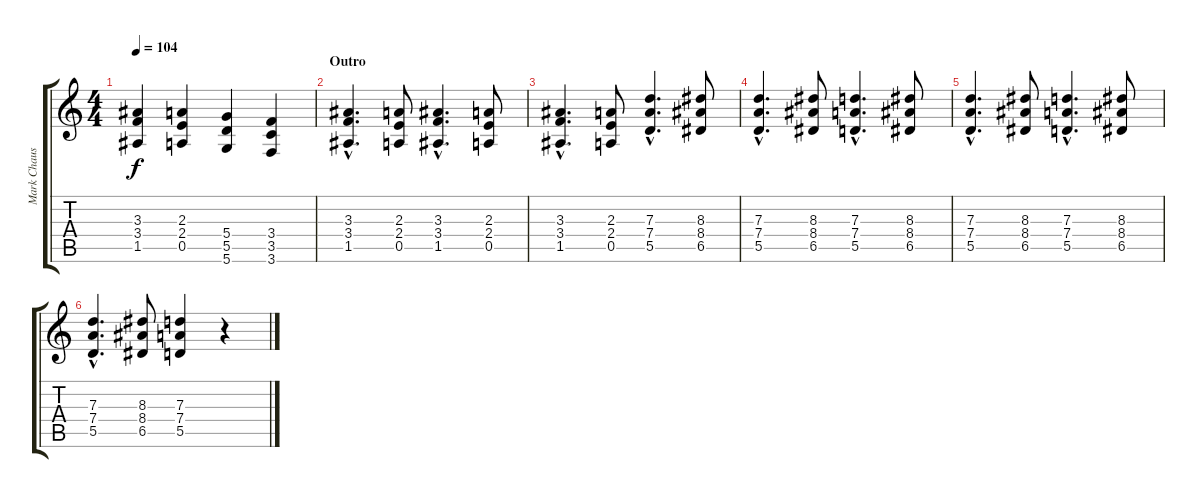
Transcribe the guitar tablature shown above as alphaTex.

\track ("Mark Chaussee" "Mark Chaus") {instrument distortionguitar}
\staff {score tabs}
\tuning (E4 B3 G3 D3 A2 D2) {hide}
\ts (4 4)
\tempo 104
\clef g2
\ks c
(3.3 3.4 1.5).4{dy f} (2.3 2.4 0.5).4 (5.4 5.5 5.6).4 (3.4 3.5 3.6).4 |
\section ("" "Outro")
(3.3{hac} 3.4{hac} 1.5{hac}).4{d} (2.3 2.4 0.5).8 (3.3{hac} 3.4{hac} 1.5{hac}).4{d} (2.3 2.4 0.5).8 |
(3.3{hac} 3.4{hac} 1.5{hac}).4{d} (2.3 2.4 0.5).8 (7.3{hac} 7.4{hac} 5.5{hac}).4{d} (8.3 8.4 6.5).8 |
(7.3{hac} 7.4{hac} 5.5{hac}).4{d} (8.3 8.4 6.5).8 (7.3{hac} 7.4{hac} 5.5{hac}).4{d} (8.3 8.4 6.5).8 |
(7.3{hac} 7.4{hac} 5.5{hac}).4{d} (8.3 8.4 6.5).8 (7.3{hac} 7.4{hac} 5.5{hac}).4{d} (8.3 8.4 6.5).8 |
(7.3{hac} 7.4{hac} 5.5{hac}).4{d} (8.3 8.4 6.5).8 (7.3 7.4 5.5).4 r.4
